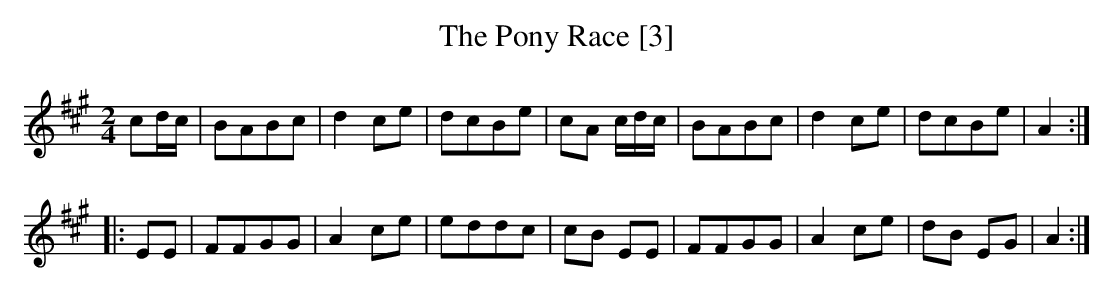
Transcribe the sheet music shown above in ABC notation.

X:1
T:Pony Race [3], The
M:2/4
L:1/8
K:A
cd/c/ |BABc|d2 ce |dcBe|cA c/d/c/|BABc|d2 ce |dcBe|A2:|
|:EE|FFGG|A2 ce|eddc|cB EE|FFGG|A2 ce|dB EG|A2:|
